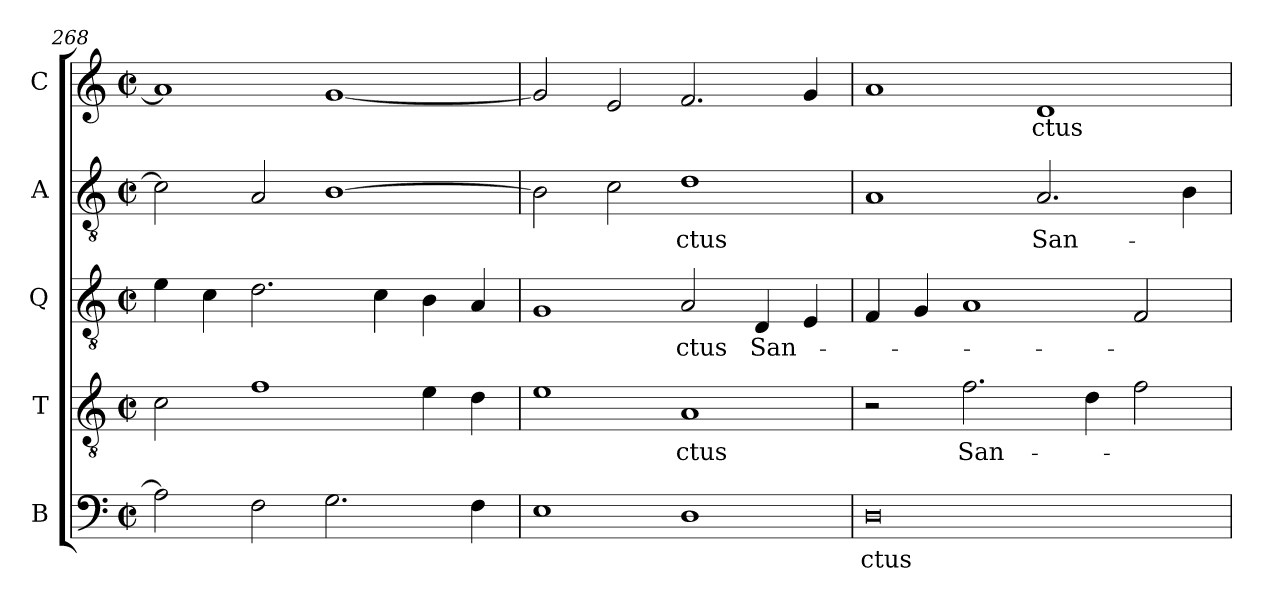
**kern	**text	**kern	**text	**kern	**text	**kern	**text	**kern	**text
*part5	*part5	*part4	*part4	*part3	*part3	*part2	*part2	*part1	*part1
*staff5	*staff5	*staff4	*staff4	*staff3	*staff3	*staff2	*staff2	*staff1	*staff1
*I"B	*	*I"T	*	*I"Q	*	*I"A	*	*I"C	*
*I'B	*	*I'T	*	*I'Q	*	*I'A	*	*I'C	*
*clefF4	*	*clefGv2	*	*clefGv2	*	*clefGv2	*	*clefG2	*
*M2/2	*	*M2/2	*	*M2/2	*	*M2/2	*	*M2/2	*
*met(c|)	*	*met(c|)	*	*met(c|)	*	*met(c|)	*	*met(c|)	*
=268	=268	=268	=268	=268	=268	=268	=268	=268	=268
2A\]	.	2c\	.	4e\	.	2c\]	.	1a]	.
.	.	.	.	4c\	.	.	.	.	.
2F\	.	1f	.	2.d\	.	2A/	.	.	.
2.G\	.	.	.	.	.	[>1B	.	[<1g	.
.	.	.	.	4c\	.	.	.	.	.
.	.	4e\	.	4B\	.	.	.	.	.
4F\	.	4d\	.	4A/	.	.	.	.	.
=269	=269	=269	=269	=269	=269	=269	=269	=269	=269
1E	.	1e	.	1G	.	2B\]	.	2g/]	.
.	.	.	.	.	.	2c\	.	2e/	.
!	!	!	!LO:LY:b:cj	!	!LO:LY:b:cj	!	!LO:LY:b:cj	!	!
1D	.	1A	-ctus	2A/	-ctus	1d	-ctus	2.f/	.
!	!	!	!	!	!LO:LY:b:cj	!	!	!	!
.	.	.	.	4D/	San-	.	.	.	.
.	.	.	.	4E/	.	.	.	4g/	.
=270	=270	=270	=270	=270	=270	=270	=270	=270	=270
!	!LO:LY:b:cj	!	!	!	!	!	!	!	!
0D	-ctus	2r	.	4F/	.	1A	.	1a	.
.	.	.	.	4G/	.	.	.	.	.
!	!	!	!LO:LY:b:cj	!	!	!	!	!	!
.	.	2.f\	San-	1A	.	.	.	.	.
!	!	!	!	!	!	!	!LO:LY:b:cj	!	!LO:LY:b:cj
.	.	.	.	.	.	2.A/	San-	1d	-ctus
.	.	4d\	.	.	.	.	.	.	.
.	.	2f\	.	2F/	.	.	.	.	.
.	.	.	.	.	.	4B\	.	.	.
=	=	=	=	=	=	=	=	=	=
*-	*-	*-	*-	*-	*-	*-	*-	*-	*-
